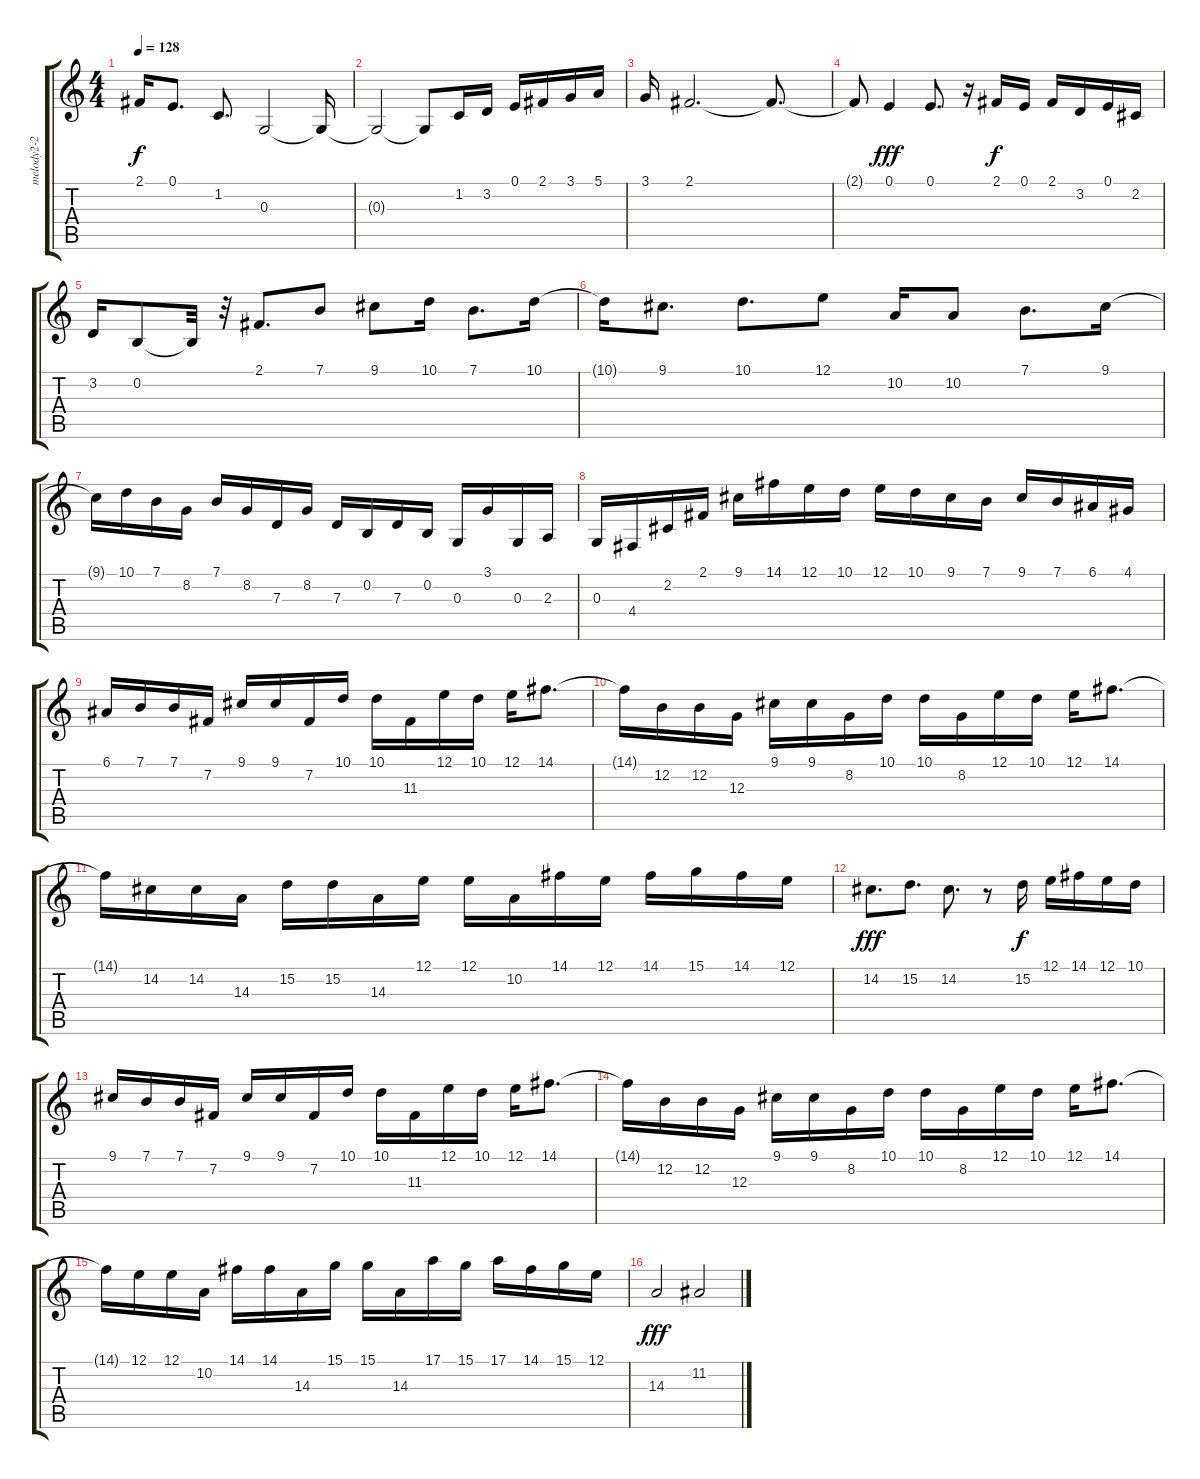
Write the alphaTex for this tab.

\track ("melody2-2" "melody2-2") {instrument lead2sawtooth}
\staff {score tabs}
\tuning (E4 B3 G3 D3 A2 E2) {hide}
\ts (4 4)
\tempo 128
\clef g2
\ks c
2.1{t}.16{dy f} 0.1.8{d} 1.2.8{d} 0.3.2 0.3{t}.16 |
0.3{t}.2 0.3{t}.8 1.2.16 3.2.16 0.1.16 2.1.16 3.1.16 5.1.16 |
3.1.16 2.1.2{d} 2.1{t}.8{d} |
2.1{t}.8 0.1.4{dy fff} 0.1.8{d} r.16 2.1.16{dy f} 0.1.16 2.1.16 3.2.16 0.1.16 2.2.16 |
3.2.16 0.2.8 0.2{t}.32 r.32 2.1.8{d} 7.1.8 9.1.8 10.1.16 7.1.8{d} 10.1.16 |
10.1{t}.16 9.1.8{d} 10.1.8{d} 12.1.8 10.2.16 10.2.8 7.1.8{d} 9.1.16 |
9.1{t}.16 10.1.16 7.1.16 8.2.16 7.1.16 8.2.16 7.3.16 8.2.16 7.3.16 0.2.16 7.3.16 0.2.16 0.3.16 3.1.16 0.3.16 2.3.16 |
0.3.16 4.4.16 2.2.16 2.1.16 9.1.16 14.1.16 12.1.16 10.1.16 12.1.16 10.1.16 9.1.16 7.1.16 9.1.16 7.1.16 6.1.16 4.1.16 |
6.1.16 7.1.16 7.1.16 7.2.16 9.1.16 9.1.16 7.2.16 10.1.16 10.1.16 11.3.16 12.1.16 10.1.16 12.1.16 14.1.8{d} |
14.1{t}.16 12.2.16 12.2.16 12.3.16 9.1.16 9.1.16 8.2.16 10.1.16 10.1.16 8.2.16 12.1.16 10.1.16 12.1.16 14.1.8{d} |
14.1{t}.16 14.2.16 14.2.16 14.3.16 15.2.16 15.2.16 14.3.16 12.1.16 12.1.16 10.2.16 14.1.16 12.1.16 14.1.16 15.1.16 14.1.16 12.1.16 |
14.2.8{d dy fff} 15.2.8{d} 14.2.8{d} r.8 15.2.16{dy f} 12.1.16 14.1.16 12.1.16 10.1.16 |
9.1.16 7.1.16 7.1.16 7.2.16 9.1.16 9.1.16 7.2.16 10.1.16 10.1.16 11.3.16 12.1.16 10.1.16 12.1.16 14.1.8{d} |
14.1{t}.16 12.2.16 12.2.16 12.3.16 9.1.16 9.1.16 8.2.16 10.1.16 10.1.16 8.2.16 12.1.16 10.1.16 12.1.16 14.1.8{d} |
14.1{t}.16 12.1.16 12.1.16 10.2.16 14.1.16 14.1.16 14.3.16 15.1.16 15.1.16 14.3.16 17.1.16 15.1.16 17.1.16 14.1.16 15.1.16 12.1.16 |
14.3.2{dy fff} 11.2.2
